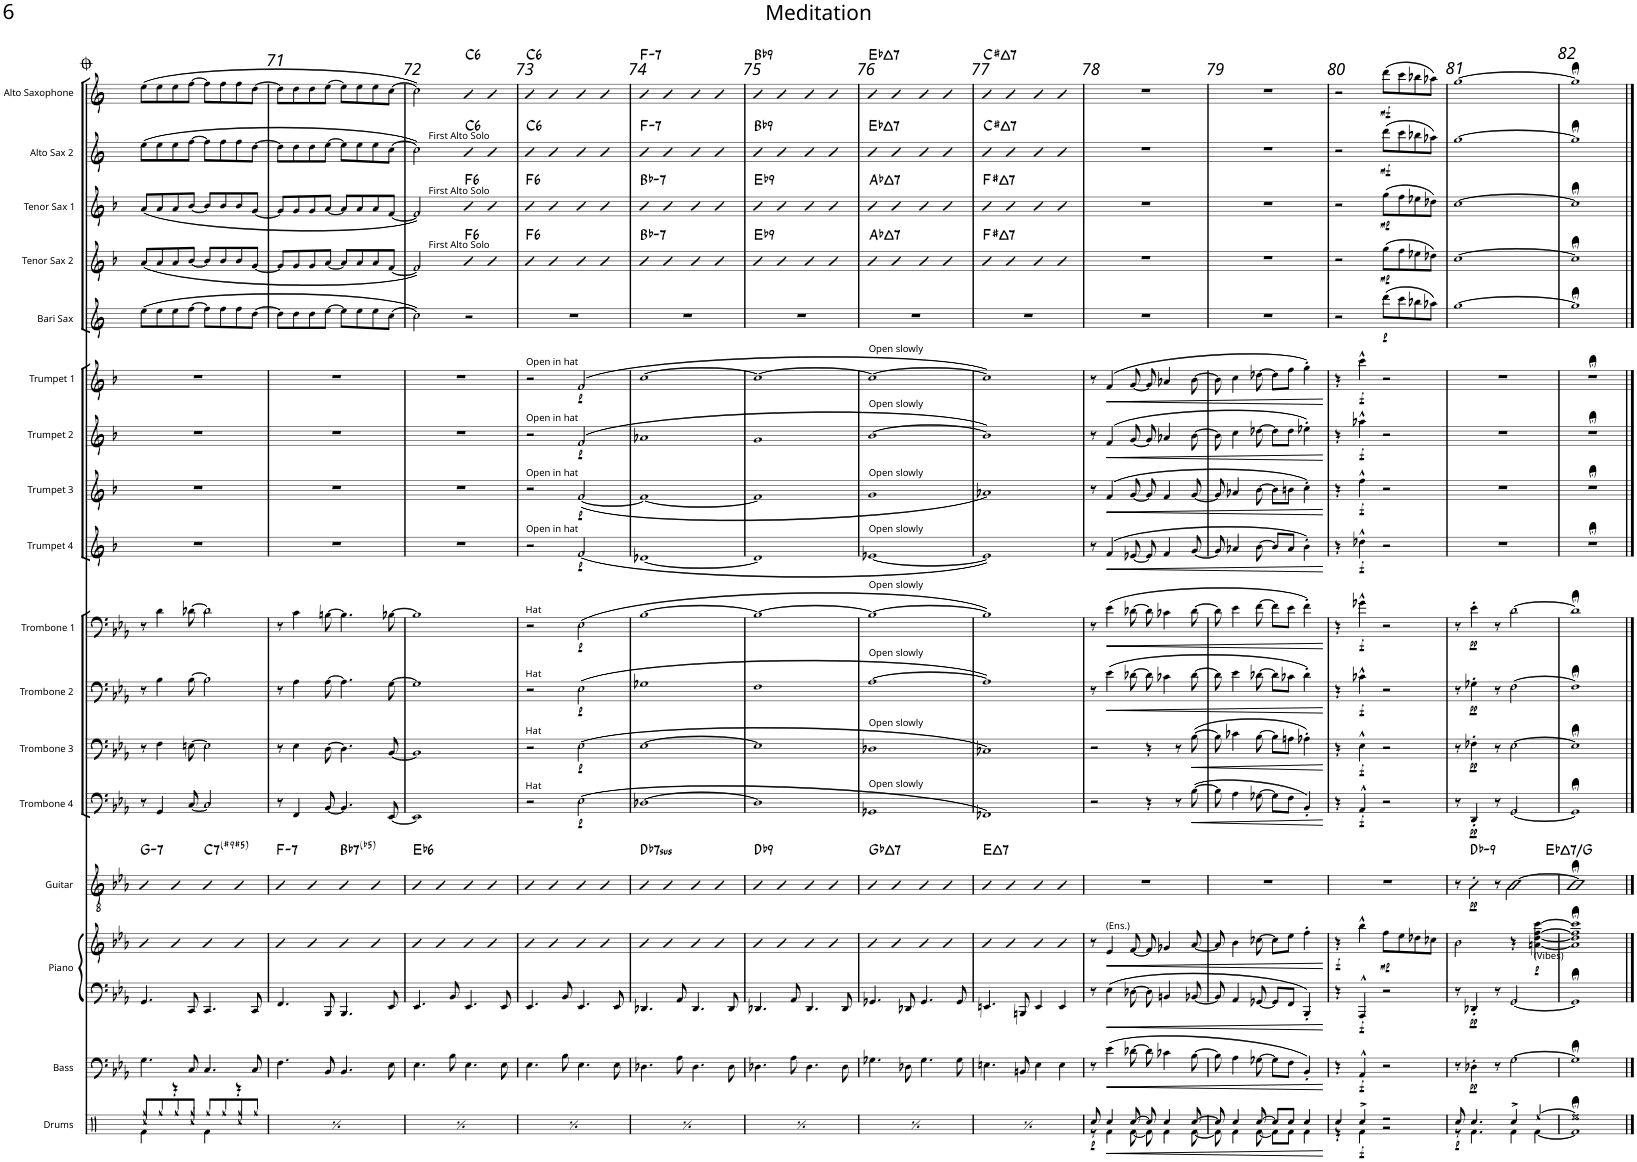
**kern	**dynam	**harte	**kern	**dynam	**harte	**kern	**dynam	**harte	**kern	**dynam	**kern	**dynam	**harte	**kern	**kern	**dynam	**harte	**kern	**dynam	**harte	**kern	**dynam	**kern	**dynam	**kern	**dynam	**kern	**dynam	**kern	**dynam	**kern	**dynam	**kern	**dynam	**kern	**dynam	**kern	**dynam	**kern	**dynam	**harte	**kern	**dynam	**harte	**kern	**dynam	**harte	**kern	**dynam	**harte
*part20	*part20	*part20	*part19	*part19	*part19	*part18	*part18	*part18	*part17	*part17	*part16	*part16	*part16	*part15	*part15	*part15	*part15	*part14	*part14	*part14	*part13	*part13	*part12	*part12	*part11	*part11	*part10	*part10	*part9	*part9	*part8	*part8	*part7	*part7	*part6	*part6	*part5	*part5	*part4	*part4	*part4	*part3	*part3	*part3	*part2	*part2	*part2	*part1	*part1	*part1
*staff21	*staff21	*	*staff20	*staff20	*	*staff19	*staff19	*	*staff18	*staff18	*staff17	*staff17	*	*staff16	*staff15	*staff15/16	*	*staff14	*staff14	*	*staff13	*staff13	*staff12	*staff12	*staff11	*staff11	*staff10	*staff10	*staff9	*staff9	*staff8	*staff8	*staff7	*staff7	*staff6	*staff6	*staff5	*staff5	*staff4	*staff4	*	*staff3	*staff3	*	*staff2	*staff2	*	*staff1	*staff1	*
*I"Bb chord changes	*	*	*I"Eb chord changes	*	*	*I"C chord changes	*	*	*I"Drums	*	*I"Bass	*	*	*I"Piano	*	*	*	*I"Guitar	*	*	*I"Trombone 4	*	*I"Trombone 3	*	*I"Trombone 2	*	*I"Trombone 1	*	*I"Trumpet 4	*	*I"Trumpet 3	*	*I"Trumpet 2	*	*I"Trumpet 1	*	*I"Bari Sax	*	*I"Tenor Sax 2	*	*	*I"Tenor Sax 1	*	*	*I"Alto Sax 2	*	*	*I"Alto Saxophone	*	*
*I'Bb changes	*	*	*I'Eb  changes	*	*	*I'C changes	*	*	*I'Drums	*	*I'Bass	*	*	*I'Pno.	*	*	*	*I'Gtr.	*	*	*I'Tbn. 4	*	*I'Tbn. 3	*	*I'Tbn. 2	*	*I'Tbn. 1	*	*I'Tpt. 4	*	*I'Tpt. 3	*	*I'Tpt. 2	*	*I'Tpt. 1	*	*I'Bari	*	*I'Tenor 2	*	*	*I'Tenor 1	*	*	*I'Alto 2	*	*	*I'A. Sax.	*	*
!!LO:PB:g=z
*stria5	*	*	*stria5	*	*	*stria5	*	*	*	*	*	*	*	*	*	*	*	*	*	*	*	*	*	*	*	*	*	*	*	*	*	*	*	*	*	*	*	*	*	*	*	*	*	*	*	*	*	*	*	*
*clefG2	*	*	*clefG2	*	*	*clefG2	*	*	*clefX	*	*clefF4	*	*	*clefF4	*clefG2	*	*	*clefGv2	*	*	*clefF4	*	*clefF4	*	*clefF4	*	*clefF4	*	*clefG2	*	*clefG2	*	*clefG2	*	*clefG2	*	*clefG2	*	*clefG2	*	*	*clefG2	*	*	*clefG2	*	*	*clefG2	*	*
*Trd8c14	*	*	*Trd5c9	*	*	*	*	*	*	*	*Trd7c12	*	*	*	*	*	*	*	*	*	*	*	*	*	*	*	*	*	*Trd1c2	*	*Trd1c2	*	*Trd1c2	*	*Trd1c2	*	*Trd12c21	*	*Trd8c14	*	*	*Trd8c14	*	*	*Trd5c9	*	*	*Trd5c9	*	*
*k[b-]	*	*	*k[]	*	*	*k[b-e-a-]	*	*	*k[]	*	*k[b-e-a-]	*	*	*k[b-e-a-]	*k[b-e-a-]	*	*	*k[b-e-a-]	*	*	*k[b-e-a-]	*	*k[b-e-a-]	*	*k[b-e-a-]	*	*k[b-e-a-]	*	*k[b-]	*	*k[b-]	*	*k[b-]	*	*k[b-]	*	*k[]	*	*k[b-]	*	*	*k[b-]	*	*	*k[]	*	*	*k[]	*	*
*M4/4	*	*	*M4/4	*	*	*M4/4	*	*	*M4/4	*	*M4/4	*	*	*M4/4	*M4/4	*	*	*M4/4	*	*	*M4/4	*	*M4/4	*	*M4/4	*	*M4/4	*	*M4/4	*	*M4/4	*	*M4/4	*	*M4/4	*	*M4/4	*	*M4/4	*	*	*M4/4	*	*	*M4/4	*	*	*M4/4	*	*
*met(c)	*	*	*met(c)	*	*	*met(c)	*	*	*met(c)	*	*met(c)	*	*	*met(c)	*met(c)	*	*	*met(c)	*	*	*met(c)	*	*met(c)	*	*met(c)	*	*met(c)	*	*met(c)	*	*met(c)	*	*met(c)	*	*met(c)	*	*met(c)	*	*met(c)	*	*	*met(c)	*	*	*met(c)	*	*	*met(c)	*	*
=70	=70	=70	=70	=70	=70	=70	=70	=70	=70	=70	=70	=70	=70	=70	=70	=70	=70	=70	=70	=70	=70	=70	=70	=70	=70	=70	=70	=70	=70	=70	=70	=70	=70	=70	=70	=70	=70	=70	=70	=70	=70	=70	=70	=70	=70	=70	=70	=70	=70	=70
*	*	*	*	*	*	*	*	*	*^	*	*	*	*	*	*	*	*	*	*	*	*	*	*	*	*	*	*	*	*	*	*	*	*	*	*	*	*	*	*	*	*	*	*	*	*	*	*	*	*	*
*	*	*	*	*	*	*	*	*	*	*^	*	*	*	*	*	*	*	*	*	*	*	*	*	*	*	*	*	*	*	*	*	*	*	*	*	*	*	*	*	*	*	*	*	*	*	*	*	*	*	*	*
!	!	!LO:H:kt=7	!	!	!LO:H:kt=7	!	!	!LO:H:kt=7	!	!	!	!	!	!	!LO:H:kt=7	!	!	!	!LO:H:kt=7	!	!	!LO:H:kt=7	!	!	!	!	!	!	!	!	!	!	!	!	!	!	!	!	!	!	!	!	!	!	!	!	!	!	!	!	!	!
4ccc	.	A:min7	4gg	.	E:min7	4b-	.	G:min7	4Rcc/	4Rf\	8Rgg/L	.	4.G\	.	G:min7	4.GG/	4b-	.	G:min7	4b-	.	G:min7	8r	.	8r	.	8r	.	8r	.	1r	.	1r	.	1r	.	1r	.	(8ee\L	.	(8a/L	.	.	(8a/L	.	.	(8ee\L	.	.	(8ee\L	.	.
.	.	.	.	.	.	.	.	.	.	.	8Rgg/	.	.	.	.	.	.	.	.	.	.	.	4GG/	.	4F\	.	4B-\	.	4d\	.	.	.	.	.	.	.	.	.	8ee\	.	8a/	.	.	8a/	.	.	8ee\	.	.	8ee\	.	.
4ccc	.	.	4gg	.	.	4b-	.	.	8ryy	4r	8Rgg/	.	.	.	.	.	4b-	.	.	4b-	.	.	.	.	.	.	.	.	.	.	.	.	.	.	.	.	.	.	8ee\	.	8a/	.	.	8a/	.	.	8ee\	.	.	8ee\	.	.
.	.	.	.	.	.	.	.	.	8Rcc/	.	8Rgg/J	.	8C/	.	.	8CC/	.	.	.	.	.	.	[8C/	.	[8En\	.	[8B-\	.	[8d-X\	.	.	.	.	.	.	.	.	.	[8ff\J	.	[8b-/J	.	.	[8b-/J	.	.	[8ff\J	.	.	[8ff\J	.	.
!	!	!LO:H:kt=7	!	!	!LO:H:kt=7	!	!	!LO:H:kt=7	!	!	!	!	!	!	!LO:H:kt=7	!	!	!	!LO:H:kt=7	!	!	!LO:H:kt=7	!	!	!	!	!	!	!	!	!	!	!	!	!	!	!	!	!	!	!	!	!	!	!	!	!	!	!	!	!	!
4ccc	.	D:(3,#5,b7,#9)	4gg	.	A:(3,#5,b7,#9)	4b-	.	C:(3,#5,b7,#9)	4ryy	4Rf\	8Rgg/L	.	4.C/	.	C:(3,#5,b7,#9)	4.CC/	4b-	.	C:(3,#5,b7,#9)	4b-	.	C:(3,#5,b7,#9)	2C/]	.	2E\]	.	2B-\]	.	2d-\]	.	.	.	.	.	.	.	.	.	8ff\L]	.	8b-/L]	.	.	8b-/L]	.	.	8ff\L]	.	.	8ff\L]	.	.
.	.	.	.	.	.	.	.	.	.	.	8Rgg/	.	.	.	.	.	.	.	.	.	.	.	.	.	.	.	.	.	.	.	.	.	.	.	.	.	.	.	8ff\	.	8b-/	.	.	8b-/	.	.	8ff\	.	.	8ff\	.	.
4ccc	.	.	4gg	.	.	4b-	.	.	4Rcc/	4r	8Rgg/	.	.	.	.	.	4b-	.	.	4b-	.	.	.	.	.	.	.	.	.	.	.	.	.	.	.	.	.	.	8ff\	.	8b-/	.	.	8b-/	.	.	8ff\	.	.	8ff\	.	.
.	.	.	.	.	.	.	.	.	.	.	8Rgg/J	.	8C/	.	.	8CC/	.	.	.	.	.	.	.	.	.	.	.	.	.	.	.	.	.	.	.	.	.	.	[8dd\J	.	[8g/J	.	.	[8g/J	.	.	[8dd\J	.	.	[8dd\J	.	.
=71	=71	=71	=71	=71	=71	=71	=71	=71	=71	=71	=71	=71	=71	=71	=71	=71	=71	=71	=71	=71	=71	=71	=71	=71	=71	=71	=71	=71	=71	=71	=71	=71	=71	=71	=71	=71	=71	=71	=71	=71	=71	=71	=71	=71	=71	=71	=71	=71	=71	=71	=71	=71
!	!	!LO:H:kt=7	!	!	!LO:H:kt=7	!	!	!LO:H:kt=7	!	!	!	!	!	!	!LO:H:kt=7	!	!	!	!LO:H:kt=7	!	!	!LO:H:kt=7	!	!	!	!	!	!	!	!	!	!	!	!	!	!	!	!	!	!	!	!	!	!	!	!	!	!	!	!	!	!
4ccc	.	G:min7	4gg	.	D:min7	4b-	.	F:min7	4Rcc/	4Rf\	8Rgg/L	.	4.F\	.	F:min7	4.FF/	4b-	.	F:min7	4b-	.	F:min7	8r	.	8r	.	8r	.	8r	.	1r	.	1r	.	1r	.	1r	.	8dd\L]	.	8g/L]	.	.	8g/L]	.	.	8dd\L]	.	.	8dd\L]	.	.
.	.	.	.	.	.	.	.	.	.	.	8Rgg/	.	.	.	.	.	.	.	.	.	.	.	4FF/	.	4E-\	.	4A-\	.	4c\	.	.	.	.	.	.	.	.	.	8dd\	.	8g/	.	.	8g/	.	.	8dd\	.	.	8dd\	.	.
4ccc	.	.	4gg	.	.	4b-	.	.	8ryy	4r	8Rgg/	.	.	.	.	.	4b-	.	.	4b-	.	.	.	.	.	.	.	.	.	.	.	.	.	.	.	.	.	.	8dd\	.	8g/	.	.	8g/	.	.	8dd\	.	.	8dd\	.	.
.	.	.	.	.	.	.	.	.	8Rcc/	.	8Rgg/J	.	8BB-/	.	.	8BBB-/	.	.	.	.	.	.	[8BB-/	.	[8D\	.	[8A-\	.	[8Bn\	.	.	.	.	.	.	.	.	.	[8ee\J	.	[8a/J	.	.	[8a/J	.	.	[8ee\J	.	.	[8ee\J	.	.
!	!	!LO:H:kt=7	!	!	!LO:H:kt=7	!	!	!LO:H:kt=7	!	!	!	!	!	!	!LO:H:kt=7	!	!	!	!LO:H:kt=7	!	!	!LO:H:kt=7	!	!	!	!	!	!	!	!	!	!	!	!	!	!	!	!	!	!	!	!	!	!	!	!	!	!	!	!	!	!
4ccc	.	C:(3,b5,b7)	4gg	.	G:(3,b5,b7)	4b-	.	Bb:(3,b5,b7)	4ryy	4Rf\	8Rgg/L	.	4.BB-/	.	Bb:(3,b5,b7)	4.BBB-/	4b-	.	Bb:(3,b5,b7)	4b-	.	Bb:(3,b5,b7)	4.BB-/]	.	4.D\]	.	4.A-\]	.	4.B\]	.	.	.	.	.	.	.	.	.	8ee\L]	.	8a/L]	.	.	8a/L]	.	.	8ee\L]	.	.	8ee\L]	.	.
.	.	.	.	.	.	.	.	.	.	.	8Rgg/	.	.	.	.	.	.	.	.	.	.	.	.	.	.	.	.	.	.	.	.	.	.	.	.	.	.	.	8ee\	.	8a/	.	.	8a/	.	.	8ee\	.	.	8ee\	.	.
4ccc	.	.	4gg	.	.	4b-	.	.	4Rcc/	4r	8Rgg/	.	.	.	.	.	4b-	.	.	4b-	.	.	.	.	.	.	.	.	.	.	.	.	.	.	.	.	.	.	8ee\	.	8a/	.	.	8a/	.	.	8ee\	.	.	8ee\	.	.
.	.	.	.	.	.	.	.	.	.	.	8Rgg/J	.	8E-\	.	.	8EE-/	.	.	.	.	.	.	[8EE-/	.	[8BB-/	.	[8G\	.	[8B-X\	.	.	.	.	.	.	.	.	.	[8cc\J	.	[8f/J	.	.	[8f/J	.	.	[8cc\J	.	.	[8cc\J	.	.
=72	=72	=72	=72	=72	=72	=72	=72	=72	=72	=72	=72	=72	=72	=72	=72	=72	=72	=72	=72	=72	=72	=72	=72	=72	=72	=72	=72	=72	=72	=72	=72	=72	=72	=72	=72	=72	=72	=72	=72	=72	=72	=72	=72	=72	=72	=72	=72	=72	=72	=72	=72	=72
!	!	!	!	!	!	!	!	!	!	!	!	!	!	!	!	!	!	!	!	!	!	!	!	!	!	!	!	!	!	!	!	!	!	!	!	!	!	!	!	!	!	!	!	!	!	!	!LO:TX:a:t=First Alto Solo	!	!	!	!	!
!	!	!	!	!	!	!	!	!	!	!	!	!	!	!	!	!	!	!	!	!	!	!	!	!	!	!	!	!	!	!	!	!	!	!	!	!	!	!	!	!	!	!	!	!LO:TX:a:t=First Alto Solo	!	!	!	!	!	!	!	!
!	!	!LO:H:kt=6	!	!	!LO:H:kt=6	!	!	!LO:H:kt=6	!	!	!	!	!	!	!LO:H:kt=6	!	!	!	!LO:H:kt=6	!	!	!LO:H:kt=6	!	!	!	!	!	!	!	!	!	!	!	!	!	!	!	!	!	!	!LO:TX:a:t=First Alto Solo	!	!	!	!	!	!	!	!	!	!	!
4ccc	.	F:maj6	4gg	.	C:maj6	4b-	.	Eb:maj6	4Rcc/	4Rf\	8Rgg/L	.	4.E-\	.	Eb:maj6	4.EE-/	4b-	.	Eb:maj6	4b-	.	Eb:maj6	1EE-]	.	1BB-]	.	1G]	.	1B-]	.	1r	.	1r	.	1r	.	1r	.	2cc\])	.	2f/])	.	.	2f/])	.	.	2cc\])	.	.	2cc\])	.	.
.	.	.	.	.	.	.	.	.	.	.	8Rgg/	.	.	.	.	.	.	.	.	.	.	.	.	.	.	.	.	.	.	.	.	.	.	.	.	.	.	.	.	.	.	.	.	.	.	.	.	.	.	.	.	.
4ccc	.	.	4gg	.	.	4b-	.	.	8ryy	4r	8Rgg/	.	.	.	.	.	4b-	.	.	4b-	.	.	.	.	.	.	.	.	.	.	.	.	.	.	.	.	.	.	.	.	.	.	.	.	.	.	.	.	.	.	.	.
.	.	.	.	.	.	.	.	.	8Rcc/	.	8Rgg/J	.	8B-\	.	.	8BB-/	.	.	.	.	.	.	.	.	.	.	.	.	.	.	.	.	.	.	.	.	.	.	.	.	.	.	.	.	.	.	.	.	.	.	.	.
!	!	!	!	!	!	!	!	!	!	!	!	!	!	!	!	!	!	!	!	!	!	!	!	!	!	!	!	!	!	!	!	!	!	!	!	!	!	!	!	!	!	!	!LO:H:kt=6	!	!	!LO:H:kt=6	!	!	!LO:H:kt=6	!	!	!LO:H:kt=6
4ccc	.	.	4gg	.	.	4b-	.	.	4ryy	4Rf\	8Rgg/L	.	4.E-\	.	.	4.EE-/	4b-	.	.	4b-	.	.	.	.	.	.	.	.	.	.	.	.	.	.	.	.	.	.	2r	.	4e	.	F:maj6	4e	.	F:maj6	4b	.	C:maj6	4b	.	C:maj6
.	.	.	.	.	.	.	.	.	.	.	8Rgg/	.	.	.	.	.	.	.	.	.	.	.	.	.	.	.	.	.	.	.	.	.	.	.	.	.	.	.	.	.	.	.	.	.	.	.	.	.	.	.	.	.
4ccc	.	.	4gg	.	.	4b-	.	.	4Rcc/	4r	8Rgg/	.	.	.	.	.	4b-	.	.	4b-	.	.	.	.	.	.	.	.	.	.	.	.	.	.	.	.	.	.	.	.	4e	.	.	4e	.	.	4b	.	.	4b	.	.
.	.	.	.	.	.	.	.	.	.	.	8Rgg/J	.	8E-\	.	.	8EE-/	.	.	.	.	.	.	.	.	.	.	.	.	.	.	.	.	.	.	.	.	.	.	.	.	.	.	.	.	.	.	.	.	.	.	.	.
=73	=73	=73	=73	=73	=73	=73	=73	=73	=73	=73	=73	=73	=73	=73	=73	=73	=73	=73	=73	=73	=73	=73	=73	=73	=73	=73	=73	=73	=73	=73	=73	=73	=73	=73	=73	=73	=73	=73	=73	=73	=73	=73	=73	=73	=73	=73	=73	=73	=73	=73	=73	=73
!	!	!	!	!	!	!	!	!	!	!	!	!	!	!	!	!	!	!	!	!	!	!	!	!	!	!	!	!	!	!	!	!	!	!	!	!	!LO:TX:a:t=Open in hat	!	!	!	!	!	!	!	!	!	!	!	!	!	!	!
!	!	!	!	!	!	!	!	!	!	!	!	!	!	!	!	!	!	!	!	!	!	!	!	!	!	!	!	!	!	!	!	!	!	!	!LO:TX:a:t=Open in hat	!	!	!	!	!	!	!	!	!	!	!	!	!	!	!	!	!
!	!	!	!	!	!	!	!	!	!	!	!	!	!	!	!	!	!	!	!	!	!	!	!	!	!	!	!	!	!	!	!	!	!LO:TX:a:t=Open in hat	!	!	!	!	!	!	!	!	!	!	!	!	!	!	!	!	!	!	!
!	!	!	!	!	!	!	!	!	!	!	!	!	!	!	!	!	!	!	!	!	!	!	!	!	!	!	!	!	!	!	!LO:TX:a:t=Open in hat	!	!	!	!	!	!	!	!	!	!	!	!	!	!	!	!	!	!	!	!	!
!	!	!	!	!	!	!	!	!	!	!	!	!	!	!	!	!	!	!	!	!	!	!	!	!	!	!	!	!	!LO:TX:a:t=Hat	!	!	!	!	!	!	!	!	!	!	!	!	!	!	!	!	!	!	!	!	!	!	!
!	!	!	!	!	!	!	!	!	!	!	!	!	!	!	!	!	!	!	!	!	!	!	!	!	!	!	!LO:TX:a:t=Hat	!	!	!	!	!	!	!	!	!	!	!	!	!	!	!	!	!	!	!	!	!	!	!	!	!
!	!	!	!	!	!	!	!	!	!	!	!	!	!	!	!	!	!	!	!	!	!	!	!	!	!LO:TX:a:t=Hat	!	!	!	!	!	!	!	!	!	!	!	!	!	!	!	!	!	!	!	!	!	!	!	!	!	!	!
!	!	!	!	!	!	!	!	!	!	!	!	!	!	!	!	!	!	!	!	!	!	!	!LO:TX:a:t=Hat	!	!	!	!	!	!	!	!	!	!	!	!	!	!	!	!	!	!	!	!LO:H:kt=6	!	!	!LO:H:kt=6	!	!	!LO:H:kt=6	!	!	!LO:H:kt=6
4ccc	.	.	4gg	.	.	4b-	.	.	4Rcc/	4Rf\	8Rgg/L	.	4.E-\	.	.	4.EE-/	4b-	.	.	4b-	.	.	2r	.	2r	.	2r	.	2r	.	2r	.	2r	.	2r	.	2r	.	1r	.	4e	.	F:maj6	4e	.	F:maj6	4b	.	C:maj6	4b	.	C:maj6
.	.	.	.	.	.	.	.	.	.	.	8Rgg/	.	.	.	.	.	.	.	.	.	.	.	.	.	.	.	.	.	.	.	.	.	.	.	.	.	.	.	.	.	.	.	.	.	.	.	.	.	.	.	.	.
4ccc	.	.	4gg	.	.	4b-	.	.	8ryy	4r	8Rgg/	.	.	.	.	.	4b-	.	.	4b-	.	.	.	.	.	.	.	.	.	.	.	.	.	.	.	.	.	.	.	.	4e	.	.	4e	.	.	4b	.	.	4b	.	.
.	.	.	.	.	.	.	.	.	8Rcc/	.	8Rgg/J	.	8B-\	.	.	8BB-/	.	.	.	.	.	.	.	.	.	.	.	.	.	.	.	.	.	.	.	.	.	.	.	.	.	.	.	.	.	.	.	.	.	.	.	.
!	!	!	!	!	!	!	!	!	!	!	!	!	!	!	!	!	!	!	!	!	!	!	!	!LO:DY:b	!	!LO:DY:b	!	!LO:DY:b	!	!LO:DY:b	!	!LO:DY:b	!	!LO:DY:b	!	!LO:DY:b	!	!LO:DY:b	!	!	!	!	!	!	!	!	!	!	!	!	!	!
4ccc	.	.	4gg	.	.	4b-	.	.	4ryy	4Rf\	8Rgg/L	.	4.E-\	.	.	4.EE-/	4b-	.	.	4b-	.	.	(2E-\	p	(2E-\	p	(2E-\	p	(2E-\	p	(2f/	p	([2f/	p	(2f/	p	(2f/	p	.	.	4e	.	.	4e	.	.	4b	.	.	4b	.	.
.	.	.	.	.	.	.	.	.	.	.	8Rgg/	.	.	.	.	.	.	.	.	.	.	.	.	.	.	.	.	.	.	.	.	.	.	.	.	.	.	.	.	.	.	.	.	.	.	.	.	.	.	.	.	.
4ccc	.	.	4gg	.	.	4b-	.	.	4Rcc/	4r	8Rgg/	.	.	.	.	.	4b-	.	.	4b-	.	.	.	.	.	.	.	.	.	.	.	.	.	.	.	.	.	.	.	.	4e	.	.	4e	.	.	4b	.	.	4b	.	.
.	.	.	.	.	.	.	.	.	.	.	8Rgg/J	.	8E-\	.	.	8EE-/	.	.	.	.	.	.	.	.	.	.	.	.	.	.	.	.	.	.	.	.	.	.	.	.	.	.	.	.	.	.	.	.	.	.	.	.
=74	=74	=74	=74	=74	=74	=74	=74	=74	=74	=74	=74	=74	=74	=74	=74	=74	=74	=74	=74	=74	=74	=74	=74	=74	=74	=74	=74	=74	=74	=74	=74	=74	=74	=74	=74	=74	=74	=74	=74	=74	=74	=74	=74	=74	=74	=74	=74	=74	=74	=74	=74	=74
!	!	!LO:H:kt=7	!	!	!LO:H:kt=7	!	!	!LO:H:kt=7	!	!	!	!	!	!	!LO:H:kt=7sus	!	!	!	!LO:H:kt=7sus	!	!	!LO:H:kt=7sus	!	!	!	!	!	!	!	!	!	!	!	!	!	!	!	!	!	!	!	!	!LO:H:kt=7	!	!	!LO:H:kt=7	!	!	!LO:H:kt=7	!	!	!LO:H:kt=7
4ccc	.	Eb:sus4(7)	4gg	.	Bb:sus4(7)	4b-	.	Db:sus4(7)	4Rcc/	4Rf\	8Rgg/L	.	4.D-X\	.	Db:sus4(7)	4.DD-X/	4b-	.	Db:sus4(7)	4b-	.	Db:sus4(7)	[1D-X	.	[1E-	.	1G-X	.	[1B-	.	[1d-X	.	1f_	.	1a-X	.	[1cc	.	1r	.	4e	.	Bb:min7	4e	.	Bb:min7	4b	.	F:min7	4b	.	F:min7
.	.	.	.	.	.	.	.	.	.	.	8Rgg/	.	.	.	.	.	.	.	.	.	.	.	.	.	.	.	.	.	.	.	.	.	.	.	.	.	.	.	.	.	.	.	.	.	.	.	.	.	.	.	.	.
4ccc	.	.	4gg	.	.	4b-	.	.	8ryy	4r	8Rgg/	.	.	.	.	.	4b-	.	.	4b-	.	.	.	.	.	.	.	.	.	.	.	.	.	.	.	.	.	.	.	.	4e	.	.	4e	.	.	4b	.	.	4b	.	.
.	.	.	.	.	.	.	.	.	8Rcc/	.	8Rgg/J	.	8A-\	.	.	8AA-/	.	.	.	.	.	.	.	.	.	.	.	.	.	.	.	.	.	.	.	.	.	.	.	.	.	.	.	.	.	.	.	.	.	.	.	.
4ccc	.	.	4gg	.	.	4b-	.	.	4ryy	4Rf\	8Rgg/L	.	4.D-\	.	.	4.DD-/	4b-	.	.	4b-	.	.	.	.	.	.	.	.	.	.	.	.	.	.	.	.	.	.	.	.	4e	.	.	4e	.	.	4b	.	.	4b	.	.
.	.	.	.	.	.	.	.	.	.	.	8Rgg/	.	.	.	.	.	.	.	.	.	.	.	.	.	.	.	.	.	.	.	.	.	.	.	.	.	.	.	.	.	.	.	.	.	.	.	.	.	.	.	.	.
4ccc	.	.	4gg	.	.	4b-	.	.	4Rcc/	4r	8Rgg/	.	.	.	.	.	4b-	.	.	4b-	.	.	.	.	.	.	.	.	.	.	.	.	.	.	.	.	.	.	.	.	4e	.	.	4e	.	.	4b	.	.	4b	.	.
.	.	.	.	.	.	.	.	.	.	.	8Rgg/J	.	8D-\	.	.	8DD-/	.	.	.	.	.	.	.	.	.	.	.	.	.	.	.	.	.	.	.	.	.	.	.	.	.	.	.	.	.	.	.	.	.	.	.	.
=75	=75	=75	=75	=75	=75	=75	=75	=75	=75	=75	=75	=75	=75	=75	=75	=75	=75	=75	=75	=75	=75	=75	=75	=75	=75	=75	=75	=75	=75	=75	=75	=75	=75	=75	=75	=75	=75	=75	=75	=75	=75	=75	=75	=75	=75	=75	=75	=75	=75	=75	=75	=75
!	!	!LO:H:kt=9	!	!	!LO:H:kt=9	!	!	!LO:H:kt=9	!	!	!	!	!	!	!LO:H:kt=9	!	!	!	!LO:H:kt=9	!	!	!LO:H:kt=9	!	!	!	!	!	!	!	!	!	!	!	!	!	!	!	!	!	!	!	!	!LO:H:kt=9	!	!	!LO:H:kt=9	!	!	!LO:H:kt=9	!	!	!LO:H:kt=9
4ccc	.	Eb:9	4gg	.	Bb:9	4b-	.	Db:9	4Rcc/	4Rf\	8Rgg/L	.	4.D-X\	.	Db:9	4.DD-X/	4b-	.	Db:9	4b-	.	Db:9	1D-]	.	1E-]	.	1F	.	1B-_	.	1d-]	.	1f]	.	1g	.	1cc_	.	1r	.	4e	.	Eb:9	4e	.	Eb:9	4b	.	Bb:9	4b	.	Bb:9
.	.	.	.	.	.	.	.	.	.	.	8Rgg/	.	.	.	.	.	.	.	.	.	.	.	.	.	.	.	.	.	.	.	.	.	.	.	.	.	.	.	.	.	.	.	.	.	.	.	.	.	.	.	.	.
4ccc	.	.	4gg	.	.	4b-	.	.	8ryy	4r	8Rgg/	.	.	.	.	.	4b-	.	.	4b-	.	.	.	.	.	.	.	.	.	.	.	.	.	.	.	.	.	.	.	.	4e	.	.	4e	.	.	4b	.	.	4b	.	.
.	.	.	.	.	.	.	.	.	8Rcc/	.	8Rgg/J	.	8A-\	.	.	8AA-/	.	.	.	.	.	.	.	.	.	.	.	.	.	.	.	.	.	.	.	.	.	.	.	.	.	.	.	.	.	.	.	.	.	.	.	.
4ccc	.	.	4gg	.	.	4b-	.	.	4ryy	4Rf\	8Rgg/L	.	4.D-\	.	.	4.DD-/	4b-	.	.	4b-	.	.	.	.	.	.	.	.	.	.	.	.	.	.	.	.	.	.	.	.	4e	.	.	4e	.	.	4b	.	.	4b	.	.
.	.	.	.	.	.	.	.	.	.	.	8Rgg/	.	.	.	.	.	.	.	.	.	.	.	.	.	.	.	.	.	.	.	.	.	.	.	.	.	.	.	.	.	.	.	.	.	.	.	.	.	.	.	.	.
4ccc	.	.	4gg	.	.	4b-	.	.	4Rcc/	4r	8Rgg/	.	.	.	.	.	4b-	.	.	4b-	.	.	.	.	.	.	.	.	.	.	.	.	.	.	.	.	.	.	.	.	4e	.	.	4e	.	.	4b	.	.	4b	.	.
.	.	.	.	.	.	.	.	.	.	.	8Rgg/J	.	8D-\	.	.	8DD-/	.	.	.	.	.	.	.	.	.	.	.	.	.	.	.	.	.	.	.	.	.	.	.	.	.	.	.	.	.	.	.	.	.	.	.	.
=76	=76	=76	=76	=76	=76	=76	=76	=76	=76	=76	=76	=76	=76	=76	=76	=76	=76	=76	=76	=76	=76	=76	=76	=76	=76	=76	=76	=76	=76	=76	=76	=76	=76	=76	=76	=76	=76	=76	=76	=76	=76	=76	=76	=76	=76	=76	=76	=76	=76	=76	=76	=76
!	!	!	!	!	!	!	!	!	!	!	!	!	!	!	!	!	!	!	!	!	!	!	!	!	!	!	!	!	!	!	!	!	!	!	!	!	!LO:TX:a:t=Open slowly	!	!	!	!	!	!	!	!	!	!	!	!	!	!	!
!	!	!	!	!	!	!	!	!	!	!	!	!	!	!	!	!	!	!	!	!	!	!	!	!	!	!	!	!	!	!	!	!	!	!	!LO:TX:a:t=Open slowly	!	!	!	!	!	!	!	!	!	!	!	!	!	!	!	!	!
!	!	!	!	!	!	!	!	!	!	!	!	!	!	!	!	!	!	!	!	!	!	!	!	!	!	!	!	!	!	!	!	!	!LO:TX:a:t=Open slowly	!	!	!	!	!	!	!	!	!	!	!	!	!	!	!	!	!	!	!
!	!	!	!	!	!	!	!	!	!	!	!	!	!	!	!	!	!	!	!	!	!	!	!	!	!	!	!	!	!	!	!LO:TX:a:t=Open slowly	!	!	!	!	!	!	!	!	!	!	!	!	!	!	!	!	!	!	!	!	!
!	!	!	!	!	!	!	!	!	!	!	!	!	!	!	!	!	!	!	!	!	!	!	!	!	!	!	!	!	!LO:TX:a:t=Open slowly	!	!	!	!	!	!	!	!	!	!	!	!	!	!	!	!	!	!	!	!	!	!	!
!	!	!	!	!	!	!	!	!	!	!	!	!	!	!	!	!	!	!	!	!	!	!	!	!	!	!	!LO:TX:a:t=Open slowly	!	!	!	!	!	!	!	!	!	!	!	!	!	!	!	!	!	!	!	!	!	!	!	!	!
!	!	!	!	!	!	!	!	!	!	!	!	!	!	!	!	!	!	!	!	!	!	!	!	!	!LO:TX:a:t=Open slowly	!	!	!	!	!	!	!	!	!	!	!	!	!	!	!	!	!	!	!	!	!	!	!	!	!	!	!
!	!	!LO:H:kt=7	!	!	!LO:H:kt=7	!	!	!LO:H:kt=7	!	!	!	!	!	!	!LO:H:kt=7	!	!	!	!LO:H:kt=7	!	!	!LO:H:kt=7	!LO:TX:a:t=Open slowly	!	!	!	!	!	!	!	!	!	!	!	!	!	!	!	!	!	!	!	!LO:H:kt=7	!	!	!LO:H:kt=7	!	!	!LO:H:kt=7	!	!	!LO:H:kt=7
4ccc	.	Ab:maj7	4gg	.	Eb:maj7	4b-	.	Gb:maj7	4Rcc/	4Rf\	8Rgg/L	.	4.G-X\	.	Gb:maj7	4.GG-X/	4b-	.	Gb:maj7	4b-	.	Gb:maj7	1GG-X	.	1D-X	.	[1A-	.	1B-_	.	[1e-X	.	1g	.	[1b-	.	1cc_	.	1r	.	4e	.	Ab:maj7	4e	.	Ab:maj7	4b	.	Eb:maj7	4b	.	Eb:maj7
.	.	.	.	.	.	.	.	.	.	.	8Rgg/	.	.	.	.	.	.	.	.	.	.	.	.	.	.	.	.	.	.	.	.	.	.	.	.	.	.	.	.	.	.	.	.	.	.	.	.	.	.	.	.	.
4ccc	.	.	4gg	.	.	4b-	.	.	8ryy	4r	8Rgg/	.	.	.	.	.	4b-	.	.	4b-	.	.	.	.	.	.	.	.	.	.	.	.	.	.	.	.	.	.	.	.	4e	.	.	4e	.	.	4b	.	.	4b	.	.
.	.	.	.	.	.	.	.	.	8Rcc/	.	8Rgg/J	.	8D-X\	.	.	8DD-X/	.	.	.	.	.	.	.	.	.	.	.	.	.	.	.	.	.	.	.	.	.	.	.	.	.	.	.	.	.	.	.	.	.	.	.	.
4ccc	.	.	4gg	.	.	4b-	.	.	4ryy	4Rf\	8Rgg/L	.	4.G-\	.	.	4.GG-/	4b-	.	.	4b-	.	.	.	.	.	.	.	.	.	.	.	.	.	.	.	.	.	.	.	.	4e	.	.	4e	.	.	4b	.	.	4b	.	.
.	.	.	.	.	.	.	.	.	.	.	8Rgg/	.	.	.	.	.	.	.	.	.	.	.	.	.	.	.	.	.	.	.	.	.	.	.	.	.	.	.	.	.	.	.	.	.	.	.	.	.	.	.	.	.
4ccc	.	.	4gg	.	.	4b-	.	.	4Rcc/	4r	8Rgg/	.	.	.	.	.	4b-	.	.	4b-	.	.	.	.	.	.	.	.	.	.	.	.	.	.	.	.	.	.	.	.	4e	.	.	4e	.	.	4b	.	.	4b	.	.
.	.	.	.	.	.	.	.	.	.	.	8Rgg/J	.	8G-\	.	.	8GG-/	.	.	.	.	.	.	.	.	.	.	.	.	.	.	.	.	.	.	.	.	.	.	.	.	.	.	.	.	.	.	.	.	.	.	.	.
=77	=77	=77	=77	=77	=77	=77	=77	=77	=77	=77	=77	=77	=77	=77	=77	=77	=77	=77	=77	=77	=77	=77	=77	=77	=77	=77	=77	=77	=77	=77	=77	=77	=77	=77	=77	=77	=77	=77	=77	=77	=77	=77	=77	=77	=77	=77	=77	=77	=77	=77	=77	=77
!	!	!LO:H:kt=7	!	!	!LO:H:kt=7	!	!	!LO:H:kt=7	!	!	!	!	!	!	!LO:H:kt=7	!	!	!	!LO:H:kt=7	!	!	!LO:H:kt=7	!	!	!	!	!	!	!	!	!	!	!	!	!	!	!	!	!	!	!	!	!LO:H:kt=7	!	!	!LO:H:kt=7	!	!	!LO:H:kt=7	!	!	!LO:H:kt=7
4cccn	.	F#:maj7	4ggn	.	C#:maj7	4b-	.	E:maj7	4Rcc/	4Rf\	8Rgg/L	.	4.En\	.	E:maj7	4.EEn/	4b-	.	E:maj7	4b-	.	E:maj7	1FF-X)	.	1C-X)	.	1A-])	.	1B-])	.	1e-])	.	1a-X)	.	1b-])	.	1cc])	.	1r	.	4e	.	F#:maj7	4e	.	F#:maj7	4b	.	C#:maj7	4b	.	C#:maj7
.	.	.	.	.	.	.	.	.	.	.	8Rgg/	.	.	.	.	.	.	.	.	.	.	.	.	.	.	.	.	.	.	.	.	.	.	.	.	.	.	.	.	.	.	.	.	.	.	.	.	.	.	.	.	.
4ccc	.	.	4gg	.	.	4b-	.	.	8ryy	4r	8Rgg/	.	.	.	.	.	4b-	.	.	4b-	.	.	.	.	.	.	.	.	.	.	.	.	.	.	.	.	.	.	.	.	4e	.	.	4e	.	.	4b	.	.	4b	.	.
.	.	.	.	.	.	.	.	.	8Rcc/	.	8Rgg/J	.	8BBn/	.	.	8BBBn/	.	.	.	.	.	.	.	.	.	.	.	.	.	.	.	.	.	.	.	.	.	.	.	.	.	.	.	.	.	.	.	.	.	.	.	.
4ccc	.	.	4gg	.	.	4b-	.	.	4ryy	4Rf\	8Rgg/L	.	4E\	.	.	4EE/	4b-	.	.	4b-	.	.	.	.	.	.	.	.	.	.	.	.	.	.	.	.	.	.	.	.	4e	.	.	4e	.	.	4b	.	.	4b	.	.
.	.	.	.	.	.	.	.	.	.	.	8Rgg/	.	.	.	.	.	.	.	.	.	.	.	.	.	.	.	.	.	.	.	.	.	.	.	.	.	.	.	.	.	.	.	.	.	.	.	.	.	.	.	.	.
4ccc	.	.	4gg	.	.	4b-	.	.	4Rcc/	4r	8Rgg/	.	4E\	.	.	4EE/	4b-	.	.	4b-	.	.	.	.	.	.	.	.	.	.	.	.	.	.	.	.	.	.	.	.	4e	.	.	4e	.	.	4b	.	.	4b	.	.
.	.	.	.	.	.	.	.	.	.	.	8Rgg/J	.	.	.	.	.	.	.	.	.	.	.	.	.	.	.	.	.	.	.	.	.	.	.	.	.	.	.	.	.	.	.	.	.	.	.	.	.	.	.	.	.
=78	=78	=78	=78	=78	=78	=78	=78	=78	=78	=78	=78	=78	=78	=78	=78	=78	=78	=78	=78	=78	=78	=78	=78	=78	=78	=78	=78	=78	=78	=78	=78	=78	=78	=78	=78	=78	=78	=78	=78	=78	=78	=78	=78	=78	=78	=78	=78	=78	=78	=78	=78	=78
!	!	!	!	!	!	!	!	!	!	!	!	!LO:DY:b	!	!	!	!	!	!	!	!	!	!	!	!	!	!	!	!	!	!	!	!	!	!	!	!	!	!	!	!	!	!	!	!	!	!	!	!	!	!	!	!
*	*	*	*	*	*	*	*	*	*	*v	*v	*	*	*	*	*	*	*	*	*	*	*	*	*	*	*	*	*	*	*	*	*	*	*	*	*	*	*	*	*	*	*	*	*	*	*	*	*	*	*	*	*
1r	.	.	1r	.	.	1r	.	.	8Rcc/	8r	p	8r	.	.	8r	8r	.	.	1r	.	.	2r	.	2r	.	8r	.	8r	.	8r	.	8r	.	8r	.	8r	.	1r	.	1r	.	.	1r	.	.	1r	.	.	1r	.	.
!	!	!	!	!	!	!	!	!	!	!	!	!	!	!	!	!LO:TX:a:t=(Ens.)	!	!	!	!	!	!	!	!	!	!	!	!	!	!	!	!	!	!	!	!	!	!	!	!	!	!	!	!	!	!	!	!	!	!	!
!	!	!	!	!	!	!	!	!	!	!	!LO:HP:b	!	!LO:HP:b	!	!	!	!LO:HP:b	!	!	!	!	!	!	!	!	!	!LO:HP:b	!	!LO:HP:b	!	!LO:HP:b	!	!LO:HP:b	!	!LO:HP:b	!	!LO:HP:b	!	!	!	!	!	!	!	!	!	!	!	!	!	!
.	.	.	.	.	.	.	.	.	4Rcc/	4Rf\	<	(4e-\	<	.	4E-\	4e-/	<	.	.	.	.	.	.	.	.	(4e-\	<	(4e-\	<	(4f/	<	(4f/	<	(4f/	<	(4f/	<	.	.	.	.	.	.	.	.	.	.	.	.	.	.
.	.	.	.	.	.	.	.	.	[8Rcc/	[8Rf\	.	[8d-X\	.	.	[8D-X\	[8f/	.	.	.	.	.	.	.	.	.	[8d-X\	.	[8d-X\	.	[8e-X/	.	[8g/	.	[8g/	.	[8g/	.	.	.	.	.	.	.	.	.	.	.	.	.	.	.
.	.	.	.	.	.	.	.	.	8Rcc/]	8Rf\]	.	8d-\]	.	.	8D-\]	8f/]	.	.	.	.	.	4r	.	4r	.	8d-\]	.	8d-\]	.	8e-/]	.	8g/]	.	8g/]	.	8g/]	.	.	.	.	.	.	.	.	.	.	.	.	.	.	.
.	.	.	.	.	.	.	.	.	4Rcc/	4Rf\	.	4c-X\	.	.	4BBn/	4g-X/	.	.	.	.	.	.	.	.	.	4c-X\	.	4c-X\	.	4f/	.	4f/	.	4a-X/	.	4a-X/	.	.	.	.	.	.	.	.	.	.	.	.	.	.	.
.	.	.	.	.	.	.	.	.	.	.	.	.	.	.	.	.	.	.	.	.	.	8r	.	8r	.	.	.	.	.	.	.	.	.	.	.	.	.	.	.	.	.	.	.	.	.	.	.	.	.	.	.
!	!	!	!	!	!	!	!	!	!	!	!	!	!	!	!	!	!	!	!	!	!	!	!LO:HP:b	!	!LO:HP:b	!	!	!	!	!	!	!	!	!	!	!	!	!	!	!	!	!	!	!	!	!	!	!	!	!	!
.	.	.	.	.	.	.	.	.	[8Rcc/	[8Rf\	.	[8B-\	.	.	[8BB-X/	[8a-/	.	.	.	.	.	([8B-\	<	([8B-\	<	[8d-\	.	[8d-\	.	[8g/	.	[8g/	.	[8b-\	.	[8b-\	.	.	.	.	.	.	.	.	.	.	.	.	.	.	.
=79	=79	=79	=79	=79	=79	=79	=79	=79	=79	=79	=79	=79	=79	=79	=79	=79	=79	=79	=79	=79	=79	=79	=79	=79	=79	=79	=79	=79	=79	=79	=79	=79	=79	=79	=79	=79	=79	=79	=79	=79	=79	=79	=79	=79	=79	=79	=79	=79	=79	=79	=79
1r	.	.	1r	.	.	1r	.	.	8Rcc/]	8Rf\]	.	8B-\]	.	.	8BB-/]	8a-/]	.	.	1r	.	.	8B-\]	.	8B-\]	.	8d-\]	.	8d-\]	.	8g/]	.	8g/]	.	8b-\]	.	8b-\]	.	1r	.	1r	.	.	1r	.	.	1r	.	.	1r	.	.
.	.	.	.	.	.	.	.	.	4Rcc/	4Rf\	.	4A-\	.	.	4AA-/	4b-\	.	.	.	.	.	4A-\	.	4c-X\	.	4e-\	.	4e-\	.	4a-X/	.	4a-X/	.	4cc\	.	4cc\	.	.	.	.	.	.	.	.	.	.	.	.	.	.	.
.	.	.	.	.	.	.	.	.	[8Rcc/	[8Rf\	.	[8G-X\	.	.	[8GG-X/	[8cc-X\	.	.	.	.	.	[8G-X\	.	[8B-\	.	[8d-X\	.	[8f\	.	[8b-\	.	[8b-\	.	[8dd-X\	.	[8dd-X\	.	.	.	.	.	.	.	.	.	.	.	.	.	.	.
.	.	.	.	.	.	.	.	.	8Rcc/L]	8Rf\L]	.	8G-\L]	.	.	8GG-/L]	8cc-\L]	.	.	.	.	.	8G-\L]	.	8B-\L]	.	8d-\L]	.	8f\L]	.	8b-/L]	.	8b-\L]	.	8dd-\L]	.	8dd-\L]	.	.	.	.	.	.	.	.	.	.	.	.	.	.	.
.	.	.	.	.	.	.	.	.	8Rcc/J	8Rf\J	.	8F\J	.	.	8FF/J	8ee-\J	.	.	.	.	.	8F\J	.	8An\J	.	8c-X\J	.	8e-\J	.	8a-/J	.	8bn\J	.	8dd-\J	.	8ff\J	.	.	.	.	.	.	.	.	.	.	.	.	.	.	.
.	.	.	.	.	.	.	.	.	4Rcc/	4Rf\	.	4BB-'/)	.	.	4BBB-'/	4ff'\	.	.	.	.	.	4BB-'/)	.	4A-X'\)	.	4d-'\)	.	4f'\)	.	4b-'\)	.	4cc'\)	.	4ee-X'\)	.	4gg'\)	.	.	.	.	.	.	.	.	.	.	.	.	.	.	.
*	*	*	*	*	*	*	*	*	*v	*v	*	*	*	*	*	*	*	*	*	*	*	*	*	*	*	*	*	*	*	*	*	*	*	*	*	*	*	*	*	*	*	*	*	*	*	*	*	*	*	*	*
.	.	.	.	.	.	.	.	.	.	[	.	[	.	.	.	[	.	.	.	.	.	[	.	[	.	[	.	[	.	[	.	[	.	[	.	[	.	.	.	.	.	.	.	.	.	.	.	.	.	.
=80	=80	=80	=80	=80	=80	=80	=80	=80	=80	=80	=80	=80	=80	=80	=80	=80	=80	=80	=80	=80	=80	=80	=80	=80	=80	=80	=80	=80	=80	=80	=80	=80	=80	=80	=80	=80	=80	=80	=80	=80	=80	=80	=80	=80	=80	=80	=80	=80	=80	=80
*	*	*	*	*	*	*	*	*	*^	*	*	*	*	*	*	*	*	*	*	*	*	*	*	*	*	*	*	*	*	*	*	*	*	*	*	*	*	*	*	*	*	*	*	*	*	*	*	*	*	*
!	!	!	!	!	!	!	!	!	!	!	!	!	!	!	!	!	!LO:DY:b	!	!	!	!	!	!	!	!	!	!	!	!	!	!	!	!	!	!	!	!	!	!	!	!	!	!	!	!	!	!	!	!	!	!
1r	.	.	1r	.	.	1r	.	.	4Rcc/	4r	.	4r	.	.	4r	4r	f	.	1r	.	.	4r	.	4r	.	4r	.	4r	.	4r	.	4r	.	4r	.	4r	.	2r	.	2r	.	.	2r	.	.	2r	.	.	2r	.	.
!	!	!	!	!	!	!	!	!	!	!	!LO:DY:b	!	!LO:DY:b	!	!	!	!LO:DY:b=2	!	!	!	!	!	!LO:DY:b	!	!LO:DY:b	!	!LO:DY:b	!	!LO:DY:b	!	!LO:DY:b	!	!LO:DY:b	!	!LO:DY:b	!	!LO:DY:b	!	!	!	!	!	!	!	!	!	!	!	!	!	!
.	.	.	.	.	.	.	.	.	4Rcc^/	4Rf\	f	4AA-^^/	f	.	4AAA-^^/	4bb-^^\	f	.	.	.	.	4AA-^^/	f	4E-^^\	f	4c-X^^\	f	4g-X^^\	f	4dd-X^^\	f	4ff^^\	f	4aa-X^^\	f	4ccc^^\	f	.	.	.	.	.	.	.	.	.	.	.	.	.	.
!	!	!	!	!	!	!	!	!	!	!	!	!	!	!	!	!	!LO:DY:b	!	!	!	!	!	!	!	!	!	!	!	!	!	!	!	!	!	!	!	!	!	!LO:DY:b	!	!LO:DY:b	!	!	!LO:DY:b	!	!	!LO:DY:b	!	!	!LO:DY:b	!
.	.	.	.	.	.	.	.	.	2r	2r	.	2r	.	.	2r	8ff\L	mp	.	.	.	.	2r	.	2r	.	2r	.	2r	.	2r	.	2r	.	2r	.	2r	.	(8ddd\L	p	(8gg\L	mp	.	(8gg\L	mp	.	(8ddd\L	mf	.	(8ddd\L	mf	.
.	.	.	.	.	.	.	.	.	.	.	.	.	.	.	.	8ee-\	.	.	.	.	.	.	.	.	.	.	.	.	.	.	.	.	.	.	.	.	.	8ccc\	.	8ff\	.	.	8ff\	.	.	8ccc\	.	.	8ccc\	.	.
.	.	.	.	.	.	.	.	.	.	.	.	.	.	.	.	8dd-X\	.	.	.	.	.	.	.	.	.	.	.	.	.	.	.	.	.	.	.	.	.	8bb-X\	.	8ee-X\	.	.	8ee-X\	.	.	8bb-X\	.	.	8bb-X\	.	.
.	.	.	.	.	.	.	.	.	.	.	.	.	.	.	.	8cc-X\J	.	.	.	.	.	.	.	.	.	.	.	.	.	.	.	.	.	.	.	.	.	8aa-X\J)	.	8dd-X\J)	.	.	8dd-X\J)	.	.	8aa-X\J)	.	.	8aa-X\J)	.	.
=81	=81	=81	=81	=81	=81	=81	=81	=81	=81	=81	=81	=81	=81	=81	=81	=81	=81	=81	=81	=81	=81	=81	=81	=81	=81	=81	=81	=81	=81	=81	=81	=81	=81	=81	=81	=81	=81	=81	=81	=81	=81	=81	=81	=81	=81	=81	=81	=81	=81	=81	=81
!	!	!	!	!	!	!	!	!	!	!	!LO:DY:b	!	!	!LO:H:kt=9	!	!	!	!LO:H:kt=9	!	!	!	!	!	!	!	!	!	!	!	!	!	!	!	!	!	!	!	!	!	!	!	!	!	!	!	!	!	!	!	!	!
*^	*	*	*^	*	*	*^	*	*	*	*	*	*^	*	*	*	*	*	*	*^	*	*	*	*	*	*	*	*	*	*	*	*	*	*	*	*	*	*	*	*	*	*	*	*	*	*	*	*	*	*	*	*
8r	2..ryy	.	.	8r	2..ryy	.	.	8r	2..ryy	.	.	8Rcc/	8r	p	8r	2.ryy	.	Db:min9	8r	2b-\	.	Db:min9	8r	2..ryy	.	.	8r	.	8r	.	8r	.	8r	.	1r	.	1r	.	1r	.	1r	.	[1gg	.	[1cc	.	.	[1cc	.	.	[1gg	.	.	[1gg	.	.
!	!	!LO:DY:b	!LO:H:kt=9	!	!	!LO:DY:b	!LO:H:kt=9	!	!	!LO:DY:b	!LO:H:kt=9	!	!	!	!	!	!LO:DY:b	!	!	!	!LO:DY:b=2	!	!	!	!LO:DY:b	!LO:H:kt=9	!	!LO:DY:b	!	!LO:DY:b	!	!LO:DY:b	!	!LO:DY:b	!	!	!	!	!	!	!	!	!	!	!	!	!	!	!	!	!	!	!	!	!	!
4cc'	.	pp	Eb:min9	4g'	.	pp	Bb:min9	4B-'	.	pp	Db:min9	4.Rcc/	4.Rf\	.	4D-X'\	.	pp	.	4DD-X'/	.	pp	.	4B-'\	.	pp	Db:min9	4DD'/	pp	4F-X'\	pp	4G-X'\	pp	4e-'\	pp	.	.	.	.	.	.	.	.	.	.	.	.	.	.	.	.	.	.	.	.	.	.
8r	.	.	.	8r	.	.	.	8r	.	.	.	.	.	.	8r	.	.	.	8r	.	.	.	8r	.	.	.	8r	.	8r	.	8r	.	8r	.	.	.	.	.	.	.	.	.	.	.	.	.	.	.	.	.	.	.	.	.	.	.
!	!	!	!	!	!	!	!	!	!	!	!	!	!	!	!	!	!	!	!	!LO:TX:a:t=(Vibes)	!	!	!	!	!	!	!	!	!	!	!	!	!	!	!	!	!	!	!	!	!	!	!	!	!	!	!	!	!	!	!	!	!	!	!	!
[2cc	.	.	.	[2g	.	.	.	[2B-	.	.	.	4Rcc^/	4Rf\	.	[2G\	.	.	.	[2GG/	4r	.	.	[2B-\	.	.	.	[2GG/	.	[2E-\	.	[2F\	.	[2d\	.	.	.	.	.	.	.	.	.	.	.	.	.	.	.	.	.	.	.	.	.	.	.
!	!	!	!	!	!	!	!	!	!	!	!	!	!	!	!	!	!	!LO:H:kt=7	!	!	!LO:DY:b	!LO:H:kt=7	!	!	!	!	!	!	!	!	!	!	!	!	!	!	!	!	!	!	!	!	!	!	!	!	!	!	!	!	!	!	!	!	!	!
.	.	.	.	.	.	.	.	.	.	.	.	[4Ree/	[4Rf\	.	.	4ryy	.	Eb:maj7	.	[4an\ [4dd\ [4ff\ [4ccc\	p	Eb:maj7	.	.	.	.	.	.	.	.	.	.	.	.	.	.	.	.	.	.	.	.	.	.	.	.	.	.	.	.	.	.	.	.	.	.
!	!	!	!LO:H:kt=7	!	!	!	!LO:H:kt=7	!	!	!	!LO:H:kt=7	!	!	!	!	!	!	!	!	!	!	!	!	!	!	!LO:H:kt=7	!	!	!	!	!	!	!	!	!	!	!	!	!	!	!	!	!	!	!	!	!	!	!	!	!	!	!	!	!	!
.	8ryy	.	F:maj7/3	.	8ryy	.	C:maj7/3	.	8ryy	.	Eb:maj7/3	.	.	.	.	.	.	.	.	.	.	.	.	8ryy	.	Eb:maj7/3	.	.	.	.	.	.	.	.	.	.	.	.	.	.	.	.	.	.	.	.	.	.	.	.	.	.	.	.	.	.
*v	*v	*	*	*	*	*	*	*v	*v	*	*	*	*	*	*v	*v	*	*	*	*	*	*	*v	*v	*	*	*	*	*	*	*	*	*	*	*	*	*	*	*	*	*	*	*	*	*	*	*	*	*	*	*	*	*	*	*	*
*	*	*	*v	*v	*	*	*	*	*	*	*	*	*	*	*	*	*	*	*	*	*	*	*	*	*	*	*	*	*	*	*	*	*	*	*	*	*	*	*	*	*	*	*	*	*	*	*	*	*	*	*	*
=82	=82	=82	=82	=82	=82	=82	=82	=82	=82	=82	=82	=82	=82	=82	=82	=82	=82	=82	=82	=82	=82	=82	=82	=82	=82	=82	=82	=82	=82	=82	=82	=82	=82	=82	=82	=82	=82	=82	=82	=82	=82	=82	=82	=82	=82	=82	=82	=82	=82	=82	=82
1cc;<]	.	.	1g;<]	.	.	1B-;<]	.	.	1Ree;<]	1Rf]	.	1G;<]	.	.	1GG;<]	1a];< 1dd];< 1ff];< 1ccc];<	.	.	1B-;<]	.	.	1GG;<]	.	1E-;<]	.	1F;<]	.	1d;<]	.	1r;<	.	1r;<	.	1r;<	.	1r;<	.	1gg;<]	.	1cc;<]	.	.	1cc;<]	.	.	1gg;<]	.	.	1gg;<]	.	.
*	*	*	*	*	*	*	*	*	*v	*v	*	*	*	*	*	*	*	*	*	*	*	*	*	*	*	*	*	*	*	*	*	*	*	*	*	*	*	*	*	*	*	*	*	*	*	*	*	*	*	*	*
==	==	==	==	==	==	==	==	==	==	==	==	==	==	==	==	==	==	==	==	==	==	==	==	==	==	==	==	==	==	==	==	==	==	==	==	==	==	==	==	==	==	==	==	==	==	==	==	==	==	==
*-	*-	*-	*-	*-	*-	*-	*-	*-	*-	*-	*-	*-	*-	*-	*-	*-	*-	*-	*-	*-	*-	*-	*-	*-	*-	*-	*-	*-	*-	*-	*-	*-	*-	*-	*-	*-	*-	*-	*-	*-	*-	*-	*-	*-	*-	*-	*-	*-	*-	*-
